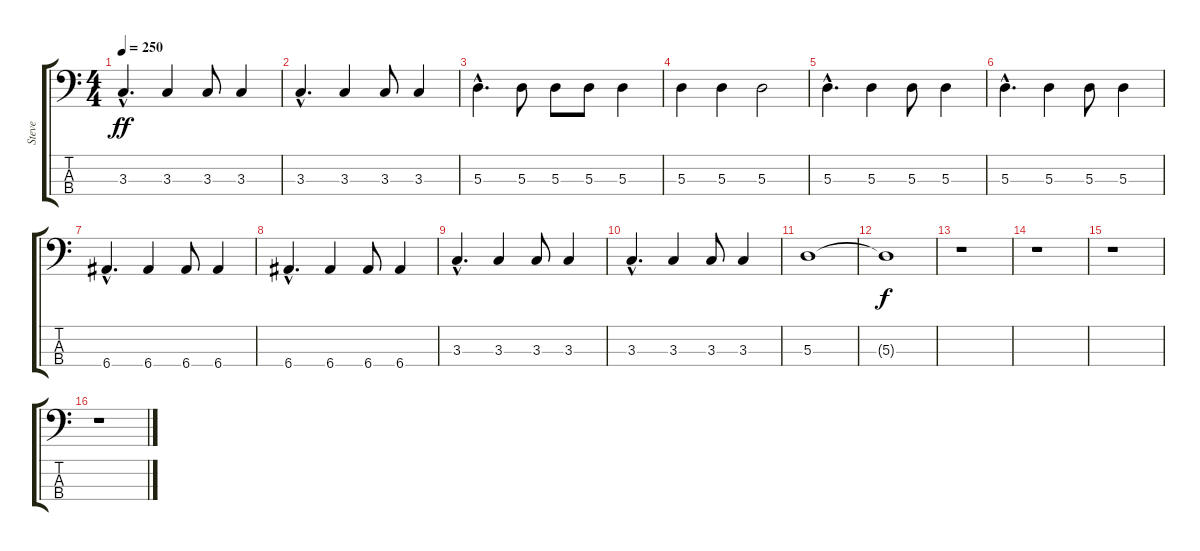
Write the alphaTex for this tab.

\track ("Steve" "Steve") {instrument electricbassfinger}
\staff {score tabs}
\tuning (G2 D2 A1 E1) {hide}
\ts (4 4)
\tempo 250
\clef f4
\ks c
3.3{hac}.4{d dy ff} 3.3.4 3.3.8 3.3.4 |
3.3{hac}.4{d} 3.3.4 3.3.8 3.3.4 |
5.3{hac}.4{d} 5.3.8 5.3.8 5.3.8 5.3.4 |
5.3.4 5.3.4 5.3.2 |
5.3{hac}.4{d} 5.3.4 5.3.8 5.3.4 |
5.3{hac}.4{d} 5.3.4 5.3.8 5.3.4 |
6.4{hac}.4{d} 6.4.4 6.4.8 6.4.4 |
6.4{hac}.4{d} 6.4.4 6.4.8 6.4.4 |
3.3{hac}.4{d} 3.3.4 3.3.8 3.3.4 |
3.3{hac}.4{d} 3.3.4 3.3.8 3.3.4 |
5.3.1 |
5.3{t}.1{dy f} |
r.1 |
r.1 |
r.1 |
r.1
